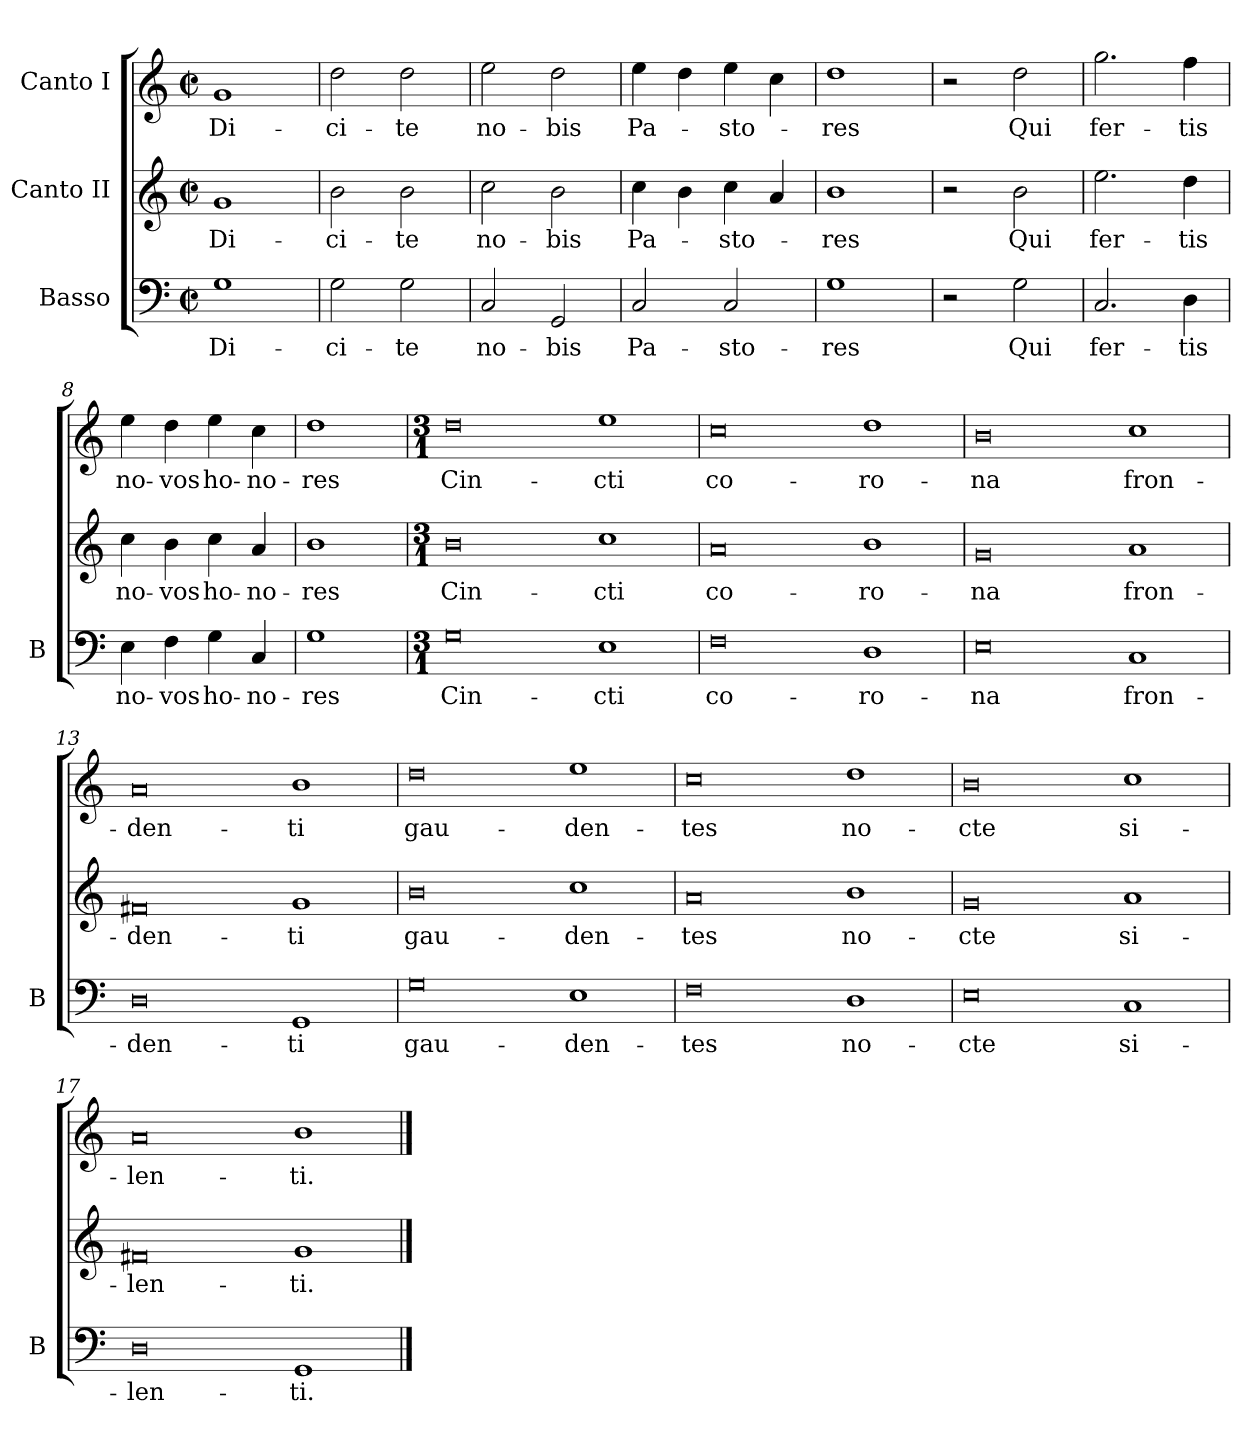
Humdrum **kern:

**kern	**text	**kern	**text	**kern	**text
*part3	*part3	*part2	*part2	*part1	*part1
*staff3	*staff3	*staff2	*staff2	*staff1	*staff1
*I"Basso	*	*I"Canto II	*	*I"Canto I	*
*I'B	*	*	*	*	*
*clefF4	*	*clefG2	*	*clefG2	*
*k[]	*	*k[]	*	*k[]	*
*M2/2	*	*M2/2	*	*M2/2	*
*met(c|)	*	*met(c|)	*	*met(c|)	*
=1	=1	=1	=1	=1	=1
1G	Di-	1g	Di-	1g	Di-
=2	=2	=2	=2	=2	=2
2G\	-ci-	2b\	-ci-	2dd\	-ci-
2G\	-te	2b\	-te	2dd\	-te
=3	=3	=3	=3	=3	=3
2C/	no-	2cc\	no-	2ee\	no-
2GG/	-bis	2b\	-bis	2dd\	-bis
=4	=4	=4	=4	=4	=4
2C/	Pa-	4cc\	Pa-	4ee\	Pa-
.	.	4b\	.	4dd\	.
2C/	-sto-	4cc\	-sto-	4ee\	-sto-
.	.	4a/	.	4cc\	.
=5	=5	=5	=5	=5	=5
1G	-res	1b	-res	1dd	-res
=6	=6	=6	=6	=6	=6
2r	.	2r	.	2r	.
2G\	Qui	2b\	Qui	2dd\	Qui
=7	=7	=7	=7	=7	=7
2.C/	fer-	2.ee\	fer-	2.gg\	fer-
4D\	-tis	4dd\	-tis	4ff\	-tis
=8	=8	=8	=8	=8	=8
4E\	no-	4cc\	no-	4ee\	no-
4F\	-vos	4b\	-vos	4dd\	-vos
4G\	ho-	4cc\	ho-	4ee\	ho-
4C/	-no-	4a/	-no-	4cc\	-no-
=9	=9	=9	=9	=9	=9
1G	-res	1b	-res	1dd	-res
=10	=10	=10	=10	=10	=10
*M3/1	*	*M3/1	*	*M3/1	*
0G	Cin-	0b	Cin-	0dd	Cin-
1E	-cti	1cc	-cti	1ee	-cti
=11	=11	=11	=11	=11	=11
0F	co-	0a	co-	0cc	co-
1D	-ro-	1b	-ro-	1dd	-ro-
=12	=12	=12	=12	=12	=12
0E	-na	0g	-na	0b	-na
1C	fron-	1a	fron-	1cc	fron-
=13	=13	=13	=13	=13	=13
0D	-den-	0f#X	-den-	0a	-den-
1GG	-ti	1g	-ti	1b	-ti
=14	=14	=14	=14	=14	=14
0G	gau-	0b	gau-	0dd	gau-
1E	-den-	1cc	-den-	1ee	-den-
=15	=15	=15	=15	=15	=15
0F	-tes	0a	-tes	0cc	-tes
1D	no-	1b	no-	1dd	no-
=16	=16	=16	=16	=16	=16
0E	-cte	0g	-cte	0b	-cte
1C	si-	1a	si-	1cc	si-
=17	=17	=17	=17	=17	=17
0D	-len-	0f#X	-len-	0a	-len-
1GG	-ti.	1g	-ti.	1b	-ti.
==	==	==	==	==	==
*-	*-	*-	*-	*-	*-
